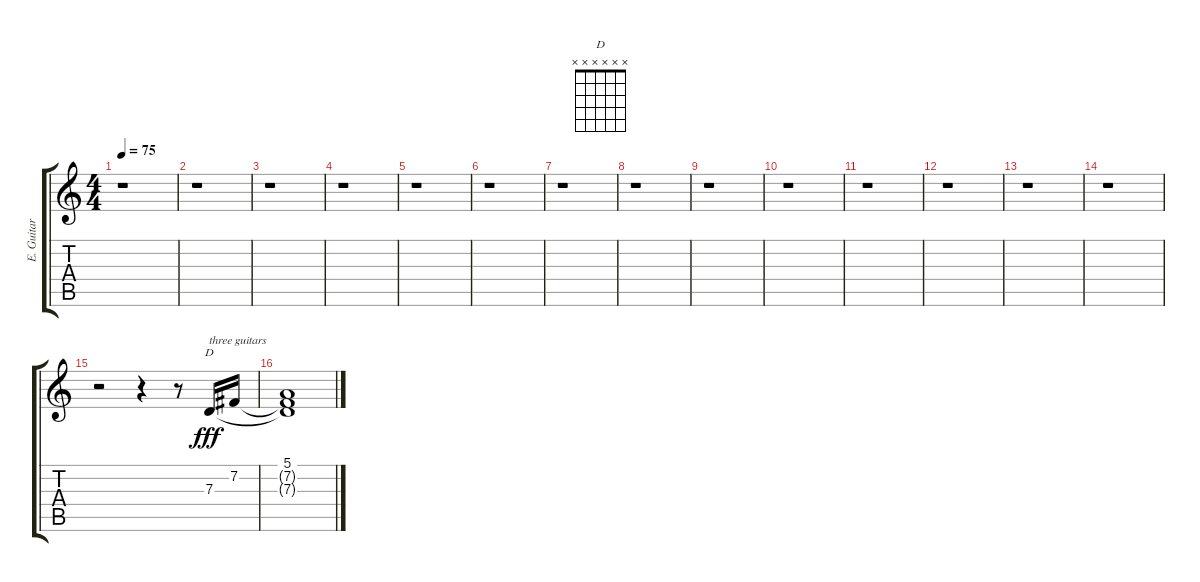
\track ("E. Guitar 1-3" "E. Guitar ") {instrument sitar}
\staff {score tabs}
\tuning (E4 B3 G3 D3 A2 E2) {hide}
\chord ("D" x x x x x x) {firstfret 0}
\ts (4 4)
\tempo 75
\clef g2
\ks c
r.1{dy fff} |
r.1 |
r.1 |
r.1 |
r.1 |
r.1 |
r.1 |
r.1 |
r.1 |
r.1 |
r.1 |
r.1 |
r.1 |
r.1 |
r.2 r.4 r.8 7.3.16{ch "D" txt "three guitars"} 7.2.16 |
(5.1 7.2{t} 7.3{t}).1
